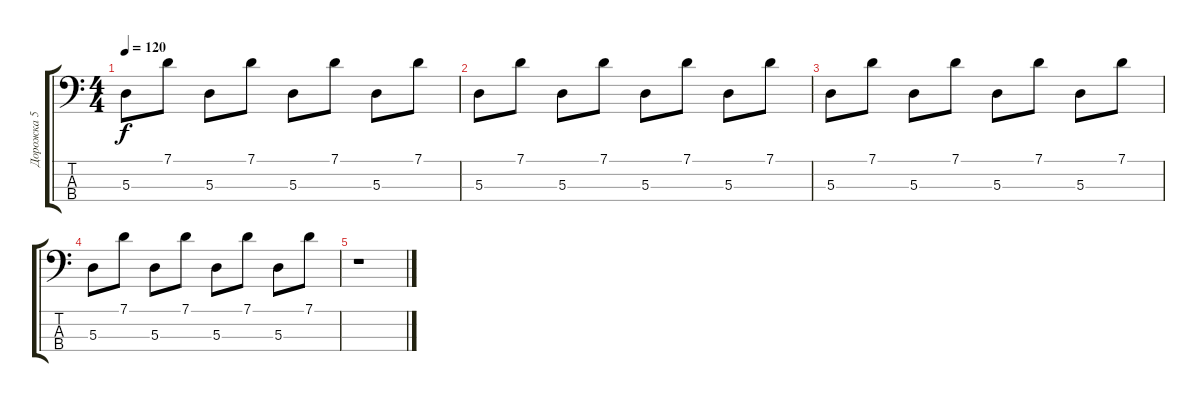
\track ("Дорожка 5" "Дорожка 5") {instrument slapbass2}
\staff {score tabs}
\tuning (G2 D2 A1 E1) {hide}
\ts (4 4)
\tempo 120
\clef f4
\ks c
5.3.8{dy f} 7.1.8 5.3.8 7.1.8 5.3.8 7.1.8 5.3.8 7.1.8 |
5.3.8 7.1.8 5.3.8 7.1.8 5.3.8 7.1.8 5.3.8 7.1.8 |
5.3.8 7.1.8 5.3.8 7.1.8 5.3.8 7.1.8 5.3.8 7.1.8 |
5.3.8 7.1.8 5.3.8 7.1.8 5.3.8 7.1.8 5.3.8 7.1.8 |
r.1
